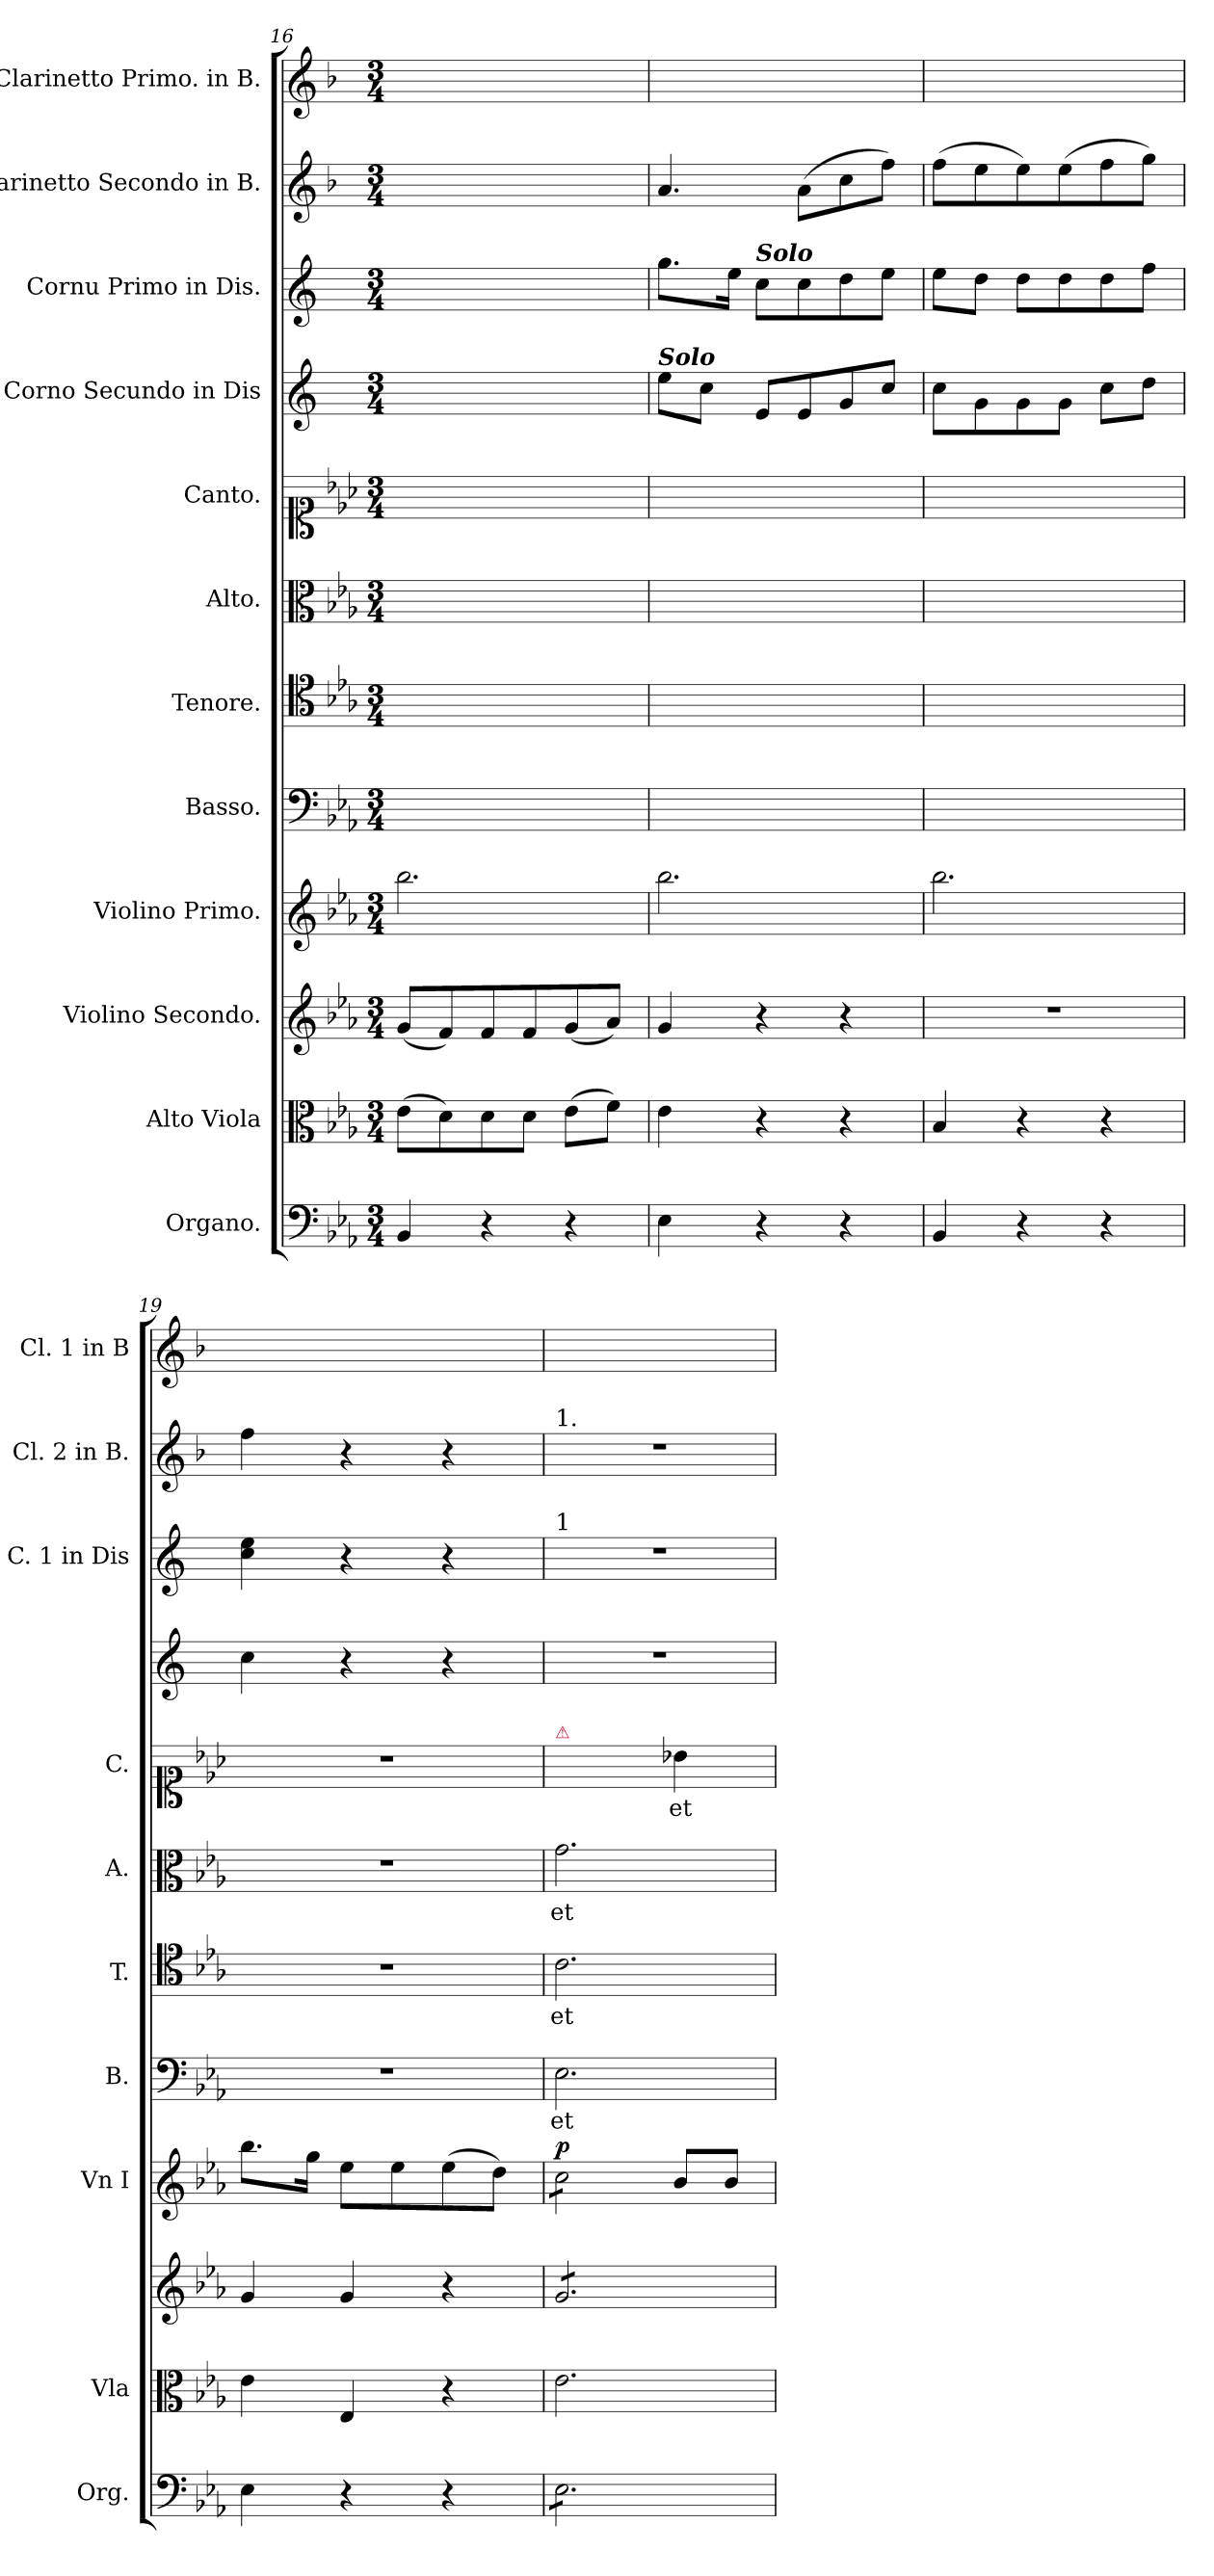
**kern	**kern	**kern	**kern	**dynam	**kern	**text	**kern	**text	**kern	**text	**kern	**text	**kern	**kern	**kern	**kern
*part12	*part11	*part10	*part9	*part9	*part8	*part8	*part7	*part7	*part6	*part6	*part5	*part5	*part4	*part3	*part2	*part1
*staff12	*staff11	*staff10	*staff9	*staff9	*staff8	*staff8	*staff7	*staff7	*staff6	*staff6	*staff5	*staff5	*staff4	*staff3	*staff2	*staff1
*I"Organo.	*I"Alto Viola	*I"Violino Secondo.	*I"Violino Primo.	*	*I"Basso.	*	*I"Tenore.	*	*I"Alto.	*	*I"Canto.	*	*I"Corno Secundo in Dis	*I"Cornu Primo in Dis.	*I"Clarinetto Secondo in B.	*I"Clarinetto Primo. in B.
*I'Org.	*I'Vla	*	*I'Vn I	*	*I'B.	*	*I'T.	*	*I'A.	*	*I'C.	*	*	*I'C. 1 in Dis	*I'Cl. 2 in B.	*I'Cl. 1 in B
*clefF4	*clefC3	*clefG2	*clefG2	*	*clefF4	*	*clefC4	*	*clefC3	*	*clefC1	*	*clefG2	*clefG2	*clefG2	*clefG2
*	*	*	*	*	*	*	*	*	*	*	*	*	*ITrd-2c-3	*ITrd5c9	*ITrd1c2	*ITrd1c2
*k[b-e-a-]	*k[b-e-a-]	*k[b-e-a-]	*k[b-e-a-]	*	*k[b-e-a-]	*	*k[b-e-a-]	*	*k[b-e-a-]	*	*k[b-e-a-]	*	*k[b-e-a-]	*k[b-e-a-]	*k[b-e-a-]	*k[b-e-a-]
*E-:	*E-:	*E-:	*E-:	*	*E-:	*	*E-:	*	*E-:	*	*E-:	*	*	*	*E-:	*E-:
*M3/4	*M3/4	*M3/4	*M3/4	*	*M3/4	*	*M3/4	*	*M3/4	*	*M3/4	*	*M3/4	*M3/4	*M3/4	*M3/4
=16	=16	=16	=16	=16	=16	=16	=16	=16	=16	=16	=16	=16	=16	=16	=16	=16
4BB-/	(8e-\L	(8g/L	2.bb-\	.	2.ryy	.	2.ryy	.	2.ryy	.	2.ryy	.	2.ryy	2.ryy	2.ryy	2.ryy
.	8d\)	8f/)	.	.	.	.	.	.	.	.	.	.	.	.	.	.
4r	8d\	8f/	.	.	.	.	.	.	.	.	.	.	.	.	.	.
.	8d\J	8f/	.	.	.	.	.	.	.	.	.	.	.	.	.	.
4r	(8e-\L	(8g/	.	.	.	.	.	.	.	.	.	.	.	.	.	.
.	8f\J)	8a-/J)	.	.	.	.	.	.	.	.	.	.	.	.	.	.
=17	=17	=17	=17	=17	=17	=17	=17	=17	=17	=17	=17	=17	=17	=17	=17	=17
!	!	!	!	!	!	!	!	!	!	!	!	!	!LO:TX:a:Bi:t=Solo	!	!	!
4E-\	4e-\	4g/	2.bb-\	.	2.ryy	.	2.ryy	.	2.ryy	.	2.ryy	.	8gg\L	8.b-\L	4.g/	2.ryy
.	.	.	.	.	.	.	.	.	.	.	.	.	8ee-\J	.	.	.
.	.	.	.	.	.	.	.	.	.	.	.	.	.	16g\Jk	.	.
!	!	!	!	!	!	!	!	!	!	!	!	!	!	!LO:TX:a:Bi:t=Solo	!	!
4r	4r	4r	.	.	.	.	.	.	.	.	.	.	8g/L	8e-\L	.	.
.	.	.	.	.	.	.	.	.	.	.	.	.	8g/	8e-\	(8g\L	.
4r	4r	4r	.	.	.	.	.	.	.	.	.	.	8b-/	8f\	8b-\	.
.	.	.	.	.	.	.	.	.	.	.	.	.	8ee-/J	8g\J	8ee-\J)	.
=18	=18	=18	=18	=18	=18	=18	=18	=18	=18	=18	=18	=18	=18	=18	=18	=18
4BB-/	4B-/	2.r	2.bb-\	.	2.ryy	.	2.ryy	.	2.ryy	.	2.ryy	.	8ee-\L	8g\L	(8ee-\L	2.ryy
.	.	.	.	.	.	.	.	.	.	.	.	.	8b-\	8f\J	8dd\	.
4r	4r	.	.	.	.	.	.	.	.	.	.	.	8b-\	8f\L	8dd\)	.
.	.	.	.	.	.	.	.	.	.	.	.	.	8b-\J	8f\	(8dd\	.
4r	4r	.	.	.	.	.	.	.	.	.	.	.	8ee-\L	8f\	8ee-\	.
.	.	.	.	.	.	.	.	.	.	.	.	.	8ff\J	8a-\J	8ff\J)	.
=19	=19	=19	=19	=19	=19	=19	=19	=19	=19	=19	=19	=19	=19	=19	=19	=19
4E-\	4e-\	4g/	8.bb-\L	.	2.r	.	2.r	.	2.r	.	2.r	.	4ee-\	4e-\ 4g\	4ee-\	2.ryy
.	.	.	16gg\Jk	.	.	.	.	.	.	.	.	.	.	.	.	.
4r	4E-/	4g/	8ee-\L	.	.	.	.	.	.	.	.	.	4r	4r	4r	.
.	.	.	8ee-\	.	.	.	.	.	.	.	.	.	.	.	.	.
4r	4r	4r	(8ee-\	.	.	.	.	.	.	.	.	.	4r	4r	4r	.
.	.	.	8dd\J)	.	.	.	.	.	.	.	.	.	.	.	.	.
=20	=20	=20	=20	=20	=20	=20	=20	=20	=20	=20	=20	=20	=20	=20	=20	=20
!	!	!	!	!	!	!	!	!	!	!	!	!	!	!	!LO:TX:a:t=1.	!
!	!	!	!	!	!	!	!	!	!	!	!	!	!	!LO:TX:a:t=1	!	!
!	!	!	!	!	!	!	!	!	!	!	!LO:TX:a:color=crimson:t=⚠	!	!	!	!	!
!	!	!	!	!LO:DY:a	!	!	!	!	!	!	!	!	!	!	!	!
*tremolo	*	*	*	*	*	*	*	*	*	*	*	*	*	*	*	*
*	*	*tremolo	*	*	*	*	*	*	*	*	*	*	*	*	*	*
*	*	*	*tremolo	*	*	*	*	*	*	*	*	*	*	*	*	*
8E-\L	2.e-\	8g/L	8cc\L	p	2.E-\	et	2.c\	et	2.g\	et	2b-\yy	.	2.r	2.r	2.r	2.ryy
8E-\	.	8g/	8cc\	.	.	.	.	.	.	.	.	.	.	.	.	.
8E-\	.	8g/	8cc\	.	.	.	.	.	.	.	.	.	.	.	.	.
8E-\	.	8g/	8cc\J	.	.	.	.	.	.	.	.	.	.	.	.	.
*	*	*	*Xtremolo	*	*	*	*	*	*	*	*	*	*	*	*	*
8E-\	.	8g/	8b-/L	.	.	.	.	.	.	.	4b-X\	et	.	.	.	.
8E-\J	.	8g/J	8b-/J	.	.	.	.	.	.	.	.	.	.	.	.	.
*	*	*Xtremolo	*	*	*	*	*	*	*	*	*	*	*	*	*	*
*Xtremolo	*	*	*	*	*	*	*	*	*	*	*	*	*	*	*	*
=	=	=	=	=	=	=	=	=	=	=	=	=	=	=	=	=
*-	*-	*-	*-	*-	*-	*-	*-	*-	*-	*-	*-	*-	*-	*-	*-	*-
